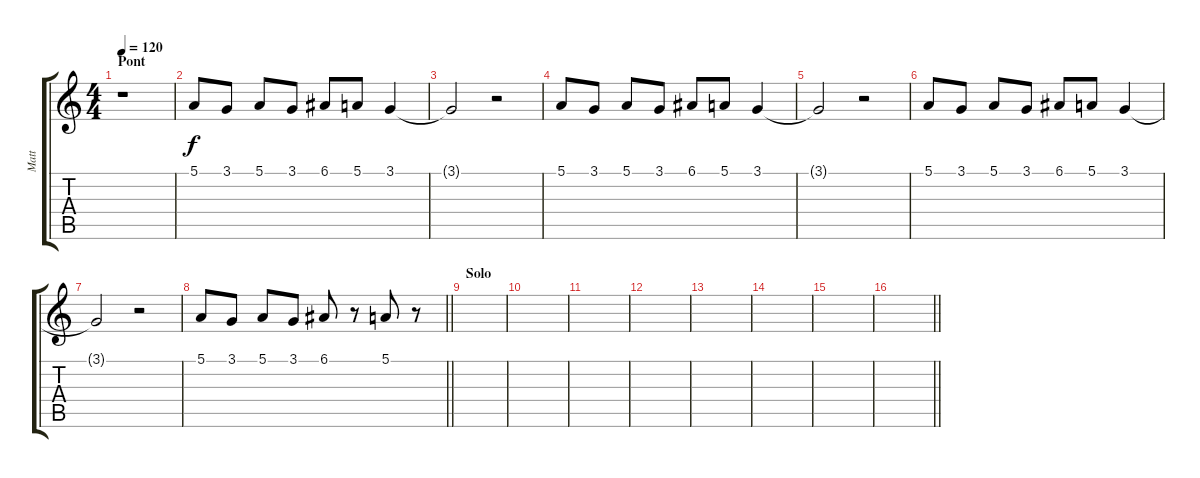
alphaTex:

\track ("Matt" "Matt") {instrument brasssection}
\staff {score tabs}
\tuning (E4 B3 G3 D3 A2 E2) {hide}
\ts (4 4)
\section ("" "Pont")
\tempo 120
\clef g2
\ks c
r.1{dy f} |
5.1.8 3.1.8 5.1.8 3.1.8 6.1.8 5.1.8 3.1.4 |
3.1{t}.2 r.2 |
5.1.8 3.1.8 5.1.8 3.1.8 6.1.8 5.1.8 3.1.4 |
3.1{t}.2 r.2 |
5.1.8 3.1.8 5.1.8 3.1.8 6.1.8 5.1.8 3.1.4 |
3.1{t}.2 r.2 |
\barLineRight lightlight
5.1.8 3.1.8 5.1.8 3.1.8 6.1.8 r.8 5.1.8 r.8 |
\section ("" "Solo")
|
|
|
|
|
|
|
\barLineRight lightlight
